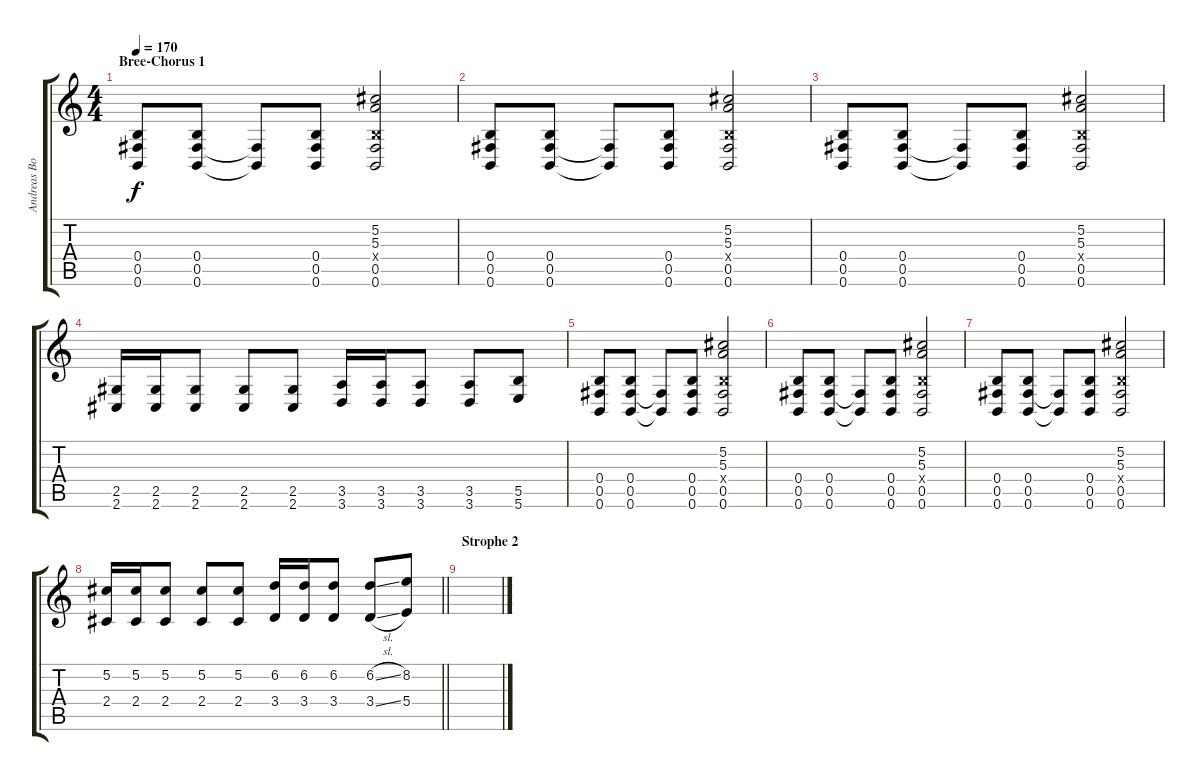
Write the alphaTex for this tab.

\track ("Andreas Bock" "Andreas Bo") {instrument distortionguitar}
\staff {score tabs}
\tuning (Db4 Ab3 E3 B2 Gb2 B1) {hide}
\ts (4 4)
\section ("" "Bree-Chorus 1")
\tempo 170
\clef g2
\ks c
(0.4 0.5 0.6).8{dy f} (0.4 0.5 0.6).8 (0.5{t} 0.6{t}).8 (0.4 0.5 0.6).8 (5.2 5.3 0.4{x} 0.5 0.6).2 |
(0.4 0.5 0.6).8 (0.4 0.5 0.6).8 (0.5{t} 0.6{t}).8 (0.4 0.5 0.6).8 (5.2 5.3 0.4{x} 0.5 0.6).2 |
(0.4 0.5 0.6).8 (0.4 0.5 0.6).8 (0.5{t} 0.6{t}).8 (0.4 0.5 0.6).8 (5.2 5.3 0.4{x} 0.5 0.6).2 |
(2.5 2.6).16 (2.5 2.6).16 (2.5 2.6).8 (2.5 2.6).8 (2.5 2.6).8 (3.5 3.6).16 (3.5 3.6).16 (3.5 3.6).8 (3.5 3.6).8 (5.5 5.6).8 |
(0.4 0.5 0.6).8 (0.4 0.5 0.6).8 (0.5{t} 0.6{t}).8 (0.4 0.5 0.6).8 (5.2 5.3 0.4{x} 0.5 0.6).2 |
(0.4 0.5 0.6).8 (0.4 0.5 0.6).8 (0.5{t} 0.6{t}).8 (0.4 0.5 0.6).8 (5.2 5.3 0.4{x} 0.5 0.6).2 |
(0.4 0.5 0.6).8 (0.4 0.5 0.6).8 (0.5{t} 0.6{t}).8 (0.4 0.5 0.6).8 (5.2 5.3 0.4{x} 0.5 0.6).2 |
\barLineRight lightlight
(5.2 2.4).16 (5.2 2.4).16 (5.2 2.4).8 (5.2 2.4).8 (5.2 2.4).8 (6.2 3.4).16 (6.2 3.4).16 (6.2 3.4).8 (6.2{sl} 3.4{sl}).8 (8.2 5.4).8 |
\section ("" "Strophe 2")
